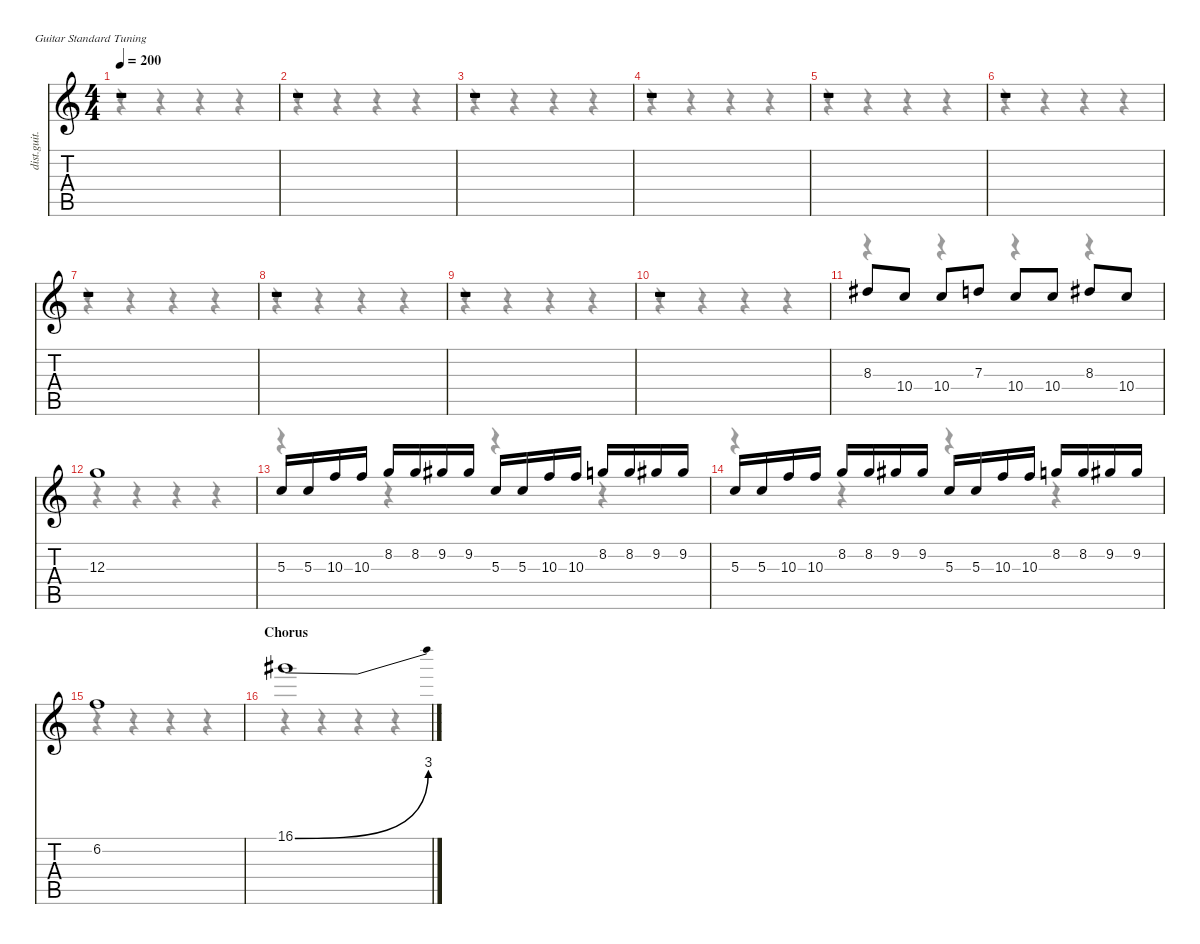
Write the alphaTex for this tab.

\defaultSystemsLayout 4
\hideDynamics
\bracketExtendMode nobrackets
\otherSystemsTrackNameOrientation horizontal
\track ("Sam Totman (Lead Guitar)" "dist.guit.") {instrument distortionguitar}
\staff {score tabs}
\tuning (E4 B3 G3 D3 A2 E2)
\voice
\ts (4 4)
\tempo 200
\clef g2
\ks c
r.1{dy f beam Up} |
r.1{beam Up} |
r.1{beam Up} |
r.1{beam Up} |
r.1{beam Up} |
r.1{beam Up} |
r.1{beam Up} |
r.1{beam Up} |
r.1{beam Up} |
r.1{beam Up} |
8.3{acc #}.8{dy mf beam Up} 10.4.8{beam Up} 10.4.8{beam Up} 7.3.8{beam Up} 10.4.8{beam Up} 10.4.8{beam Up} 8.3{acc #}.8{beam Up} 10.4.8{beam Up} |
12.3.1{beam Up} |
5.3.16{beam Up} 5.3.16{beam Up} 10.3.16{beam Up} 10.3.16{beam Up} 8.2.16{beam Up} 8.2.16{beam Up} 9.2{acc #}.16{beam Up} 9.2{acc #}.16{beam Up} 5.3.16{beam Up} 5.3.16{beam Up} 10.3.16{beam Up} 10.3.16{beam Up} 8.2.16{beam Up} 8.2.16{beam Up} 9.2{acc #}.16{beam Up} 9.2{acc #}.16{beam Up} |
5.3.16{beam Up} 5.3.16{beam Up} 10.3.16{beam Up} 10.3.16{beam Up} 8.2.16{beam Up} 8.2.16{beam Up} 9.2{acc #}.16{beam Up} 9.2{acc #}.16{beam Up} 5.3.16{beam Up} 5.3.16{beam Up} 10.3.16{beam Up} 10.3.16{beam Up} 8.2.16{beam Up} 8.2.16{beam Up} 9.2{acc #}.16{beam Up} 9.2{acc #}.16{beam Up} |
6.2.1{beam Up} |
\section ("" "Chorus")
16.1{be (bend 0 0 30 12) acc #}.1{dy mp beam Up}
\voice
\clef g2
\ottava regular
\simile none
\ks c
r.4{dy mf beam Down} r.4{beam Down} r.4{beam Down} r.4{beam Down} |
r.4{beam Down} r.4{beam Down} r.4{beam Down} r.4{beam Down} |
r.4{beam Down} r.4{beam Down} r.4{beam Down} r.4{beam Down} |
r.4{beam Down} r.4{beam Down} r.4{beam Down} r.4{beam Down} |
r.4{beam Down} r.4{beam Down} r.4{beam Down} r.4{beam Down} |
r.4{beam Down} r.4{beam Down} r.4{beam Down} r.4{beam Down} |
r.4{beam Down} r.4{beam Down} r.4{beam Down} r.4{beam Down} |
r.4{beam Down} r.4{beam Down} r.4{beam Down} r.4{beam Down} |
r.4{beam Down} r.4{beam Down} r.4{beam Down} r.4{beam Down} |
r.4{beam Down} r.4{beam Down} r.4{beam Down} r.4{beam Down} |
r.4{beam Down} r.4{beam Down} r.4{beam Down} r.4{beam Down} |
r.4{beam Down} r.4{beam Down} r.4{beam Down} r.4{beam Down} |
r.4{beam Down} r.4{beam Down} r.4{beam Down} r.4{beam Down} |
r.4{beam Down} r.4{beam Down} r.4{beam Down} r.4{beam Down} |
r.4{beam Down} r.4{beam Down} r.4{beam Down} r.4{beam Down} |
r.4{beam Down} r.4{beam Down} r.4{beam Down} r.4{beam Down}
